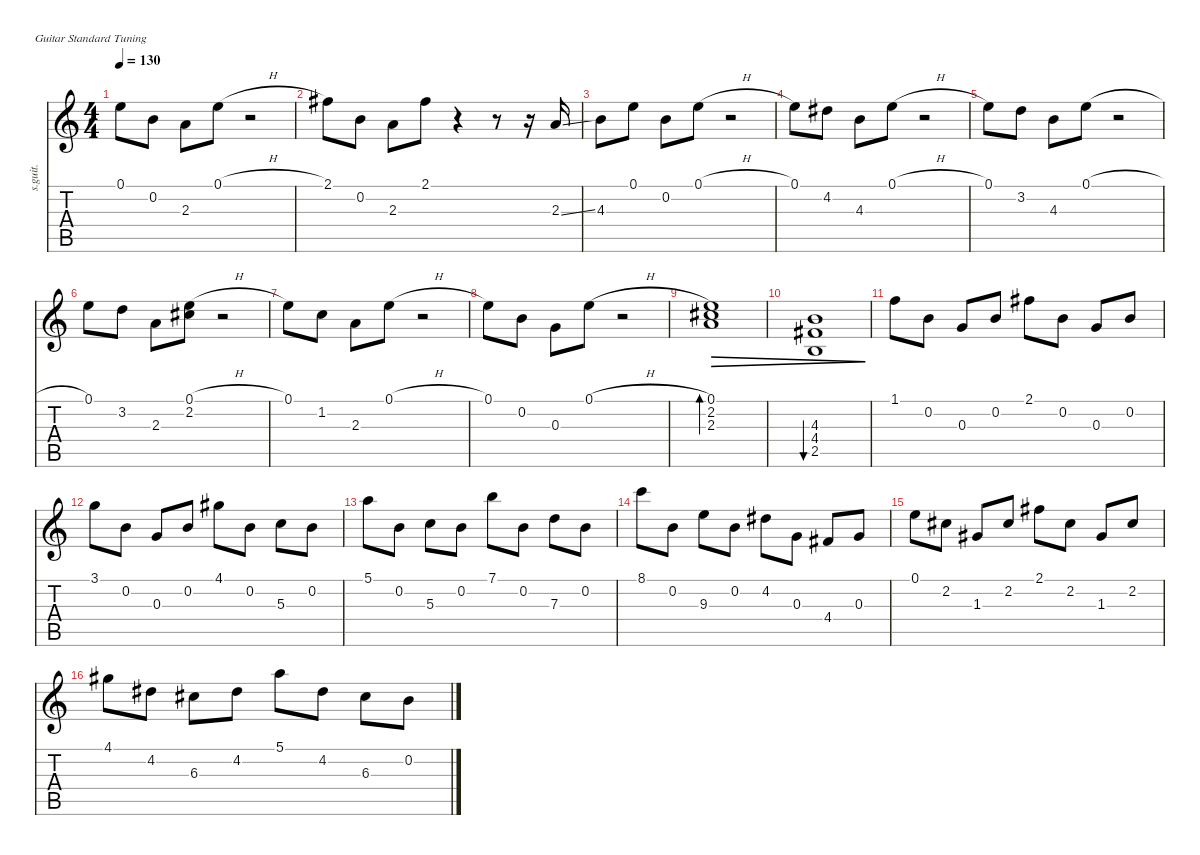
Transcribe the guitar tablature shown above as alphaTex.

\defaultSystemsLayout 4
\hideDynamics
\bracketExtendMode nobrackets
\track ("Steel Guitar" "s.guit.") {instrument acousticguitarsteel}
\staff {score tabs}
\tuning (E4 B3 G3 D3 A2 E2)
\ts (4 4)
\tempo 130
\clef g2
\ks c
0.1.8{dy mf} 0.2.8 2.3.8 0.1{h}.8 r.2 |
2.1{acc #}.8 0.2.8 2.3.8 2.1{acc #}.8 r.4 r.8 r.16 2.3{ss}.16 |
4.3.8 0.1.8 0.2.8 0.1{h}.8 r.2 |
0.1.8 4.2{acc #}.8 4.3.8 0.1{h}.8 r.2 |
0.1.8 3.2.8 4.3.8 0.1{h}.8 r.2 |
0.1.8 3.2.8 2.3.8 (0.1{h} 2.2{acc #}).8 r.2 |
0.1.8 1.2.8 2.3.8 0.1{h}.8 r.2 |
0.1.8 0.2.8 0.3.8 0.1{h}.8 r.2 |
(0.1 2.2{acc #} 2.3).1{bd 104 dec} |
(4.3 4.4{acc #} 2.5).1{bu 103 dec} |
1.1.8 0.2.8 0.3.8 0.2.8 2.1{acc #}.8 0.2.8 0.3.8 0.2.8 |
3.1.8 0.2.8 0.3.8 0.2.8 4.1{acc #}.8 0.2.8 5.3.8 0.2.8 |
5.1.8 0.2.8 5.3.8 0.2.8 7.1.8 0.2.8 7.3.8 0.2.8 |
8.1.8 0.2.8 9.3.8 0.2.8 4.2{acc #}.8 0.3.8 4.4{acc #}.8 0.3.8 |
0.1.8 2.2{acc #}.8 1.3{acc #}.8 2.2{acc #}.8 2.1{acc #}.8 2.2{acc #}.8 1.3{acc #}.8 2.2{acc #}.8 |
4.1{acc #}.8 4.2{acc #}.8 6.3{acc #}.8 4.2{acc #}.8 5.1.8 4.2{acc #}.8 6.3{acc #}.8 0.2.8
